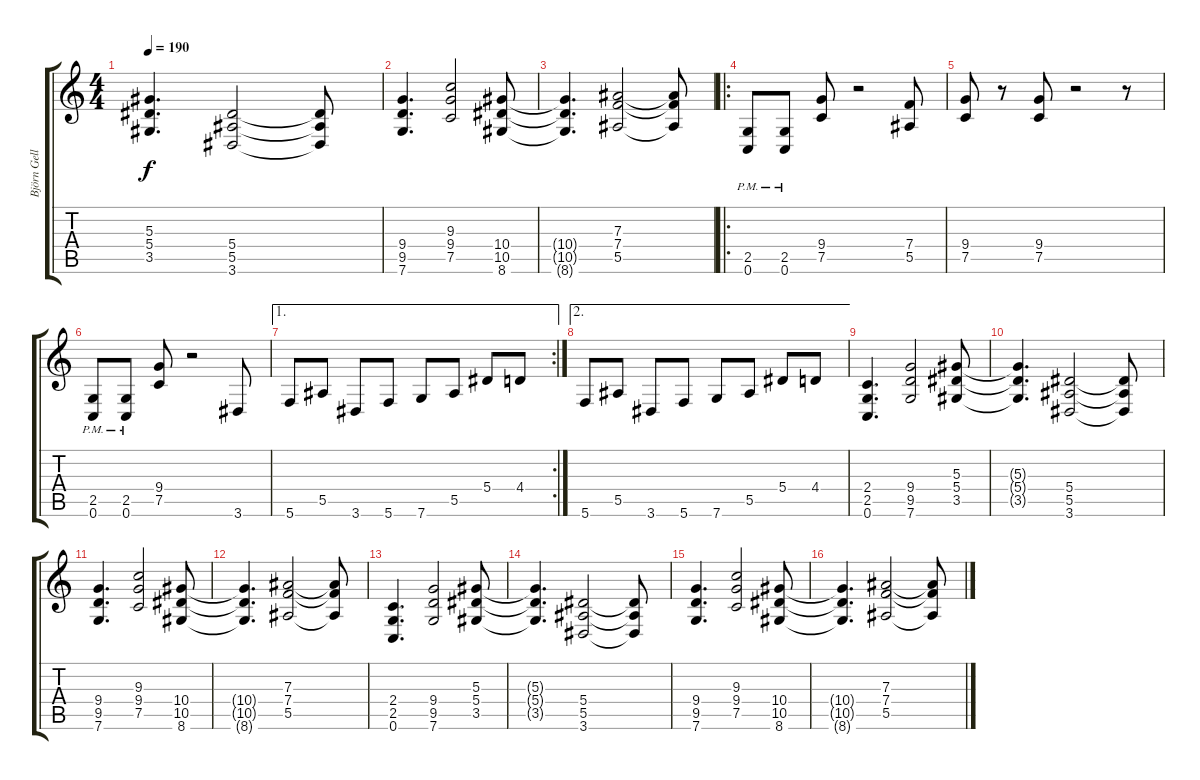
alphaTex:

\track ("Björn Gellotte" "Björn Gell") {instrument distortionguitar}
\staff {score tabs}
\tuning (C4 G3 Eb3 Bb2 F2 C2) {hide}
\ts (4 4)
\tempo 190
\clef g2
\ks c
(5.3{t} 5.4{t} 3.5{t}).4{d dy f} (5.4 5.5 3.6).2 (5.4{t} 5.5{t} 3.6{t}).8 |
(9.4 9.5 7.6).4{d} (9.3 9.4 7.5).2 (10.4 10.5 8.6).8 |
(10.4{t} 10.5{t} 8.6{t}).4{d} (7.3 7.4 5.5).2 (7.3{t} 7.4{t} 5.5{t}).8 |
\ro
(2.5{pm} 0.6{pm}).8 (2.5{pm} 0.6{pm}).8 (9.4 7.5).8 r.2 (7.4 5.5).8 |
(9.4 7.5).8 r.8 (9.4 7.5).8 r.2 r.8 |
(2.5{pm} 0.6{pm}).8 (2.5{pm} 0.6{pm}).8 (9.4 7.5).8 r.2 3.6.8 |
\ae 1
\rc 2
5.6.8 5.5.8 3.6.8 5.6.8 7.6.8 5.5.8 5.4.8 4.4.8 |
\ae 2
5.6.8 5.5.8 3.6.8 5.6.8 7.6.8 5.5.8 5.4.8 4.4.8 |
(2.4 2.5 0.6).4{d} (9.4 9.5 7.6).2 (5.3 5.4 3.5).8 |
(5.3{t} 5.4{t} 3.5{t}).4{d} (5.4 5.5 3.6).2 (5.4{t} 5.5{t} 3.6{t}).8 |
(9.4 9.5 7.6).4{d} (9.3 9.4 7.5).2 (10.4 10.5 8.6).8 |
(10.4{t} 10.5{t} 8.6{t}).4{d} (7.3 7.4 5.5).2 (7.3{t} 7.4{t} 5.5{t}).8 |
(2.4 2.5 0.6).4{d} (9.4 9.5 7.6).2 (5.3 5.4 3.5).8 |
(5.3{t} 5.4{t} 3.5{t}).4{d} (5.4 5.5 3.6).2 (5.4{t} 5.5{t} 3.6{t}).8 |
(9.4 9.5 7.6).4{d} (9.3 9.4 7.5).2 (10.4 10.5 8.6).8 |
(10.4{t} 10.5{t} 8.6{t}).4{d} (7.3 7.4 5.5).2 (7.3{t} 7.4{t} 5.5{t}).8
